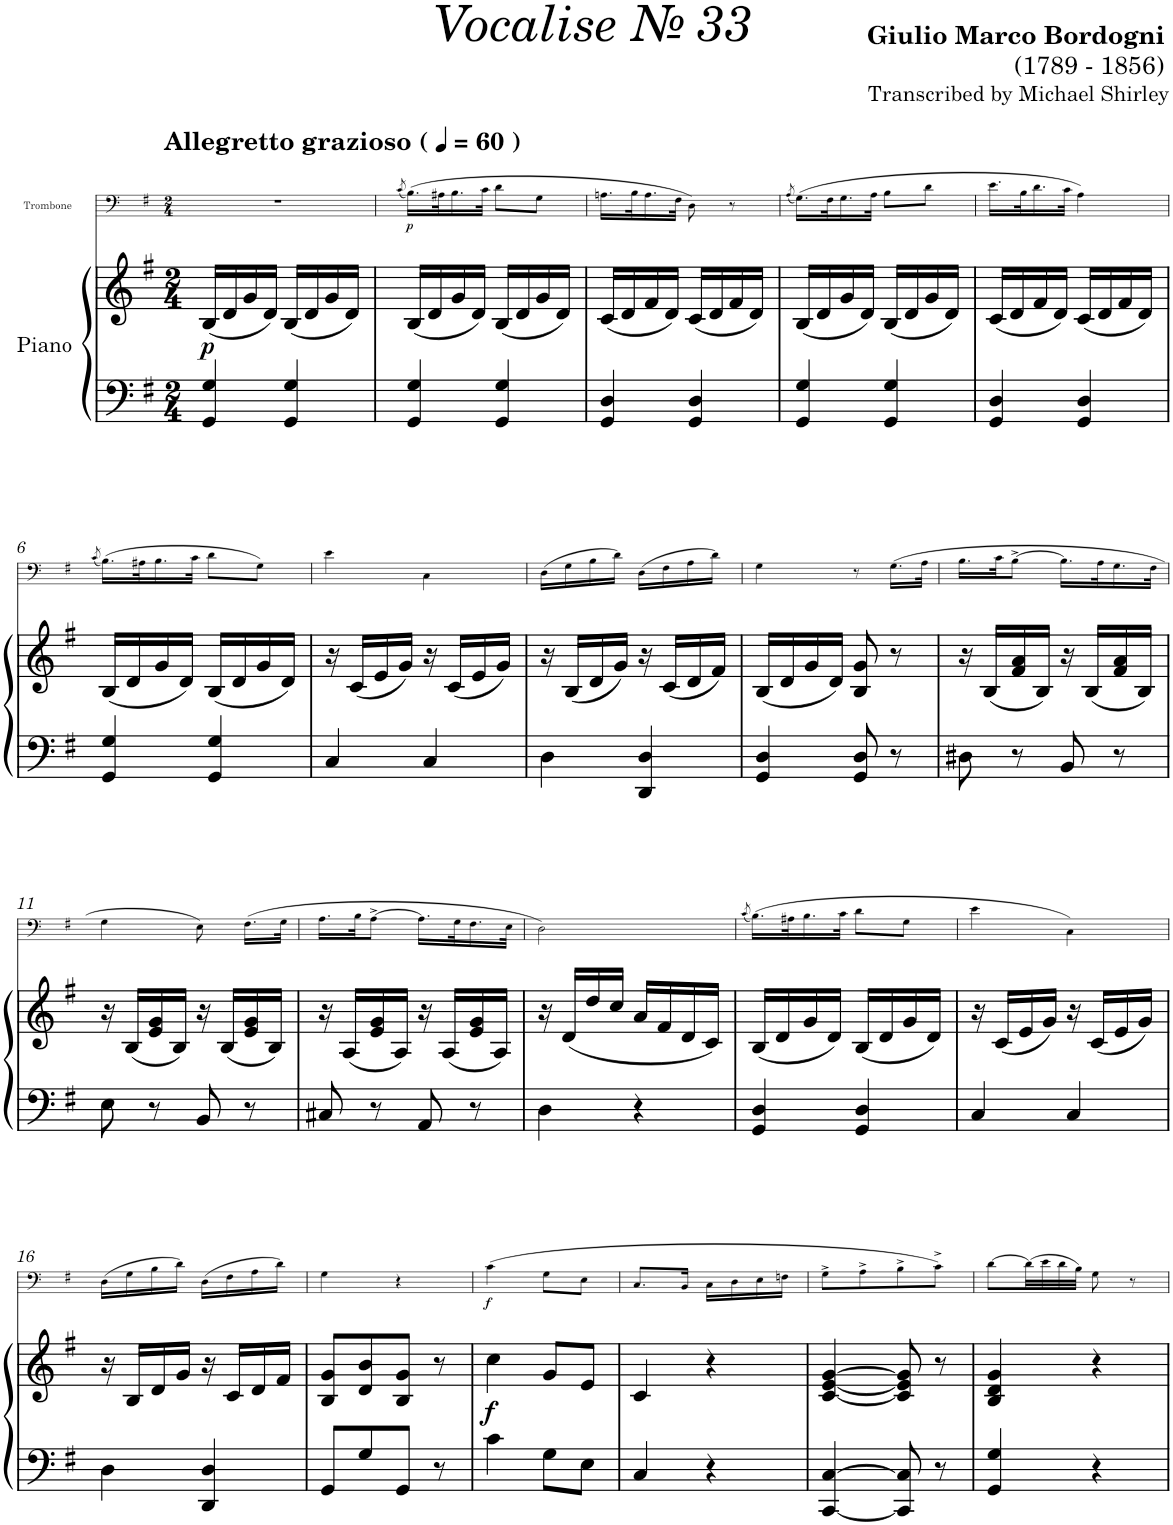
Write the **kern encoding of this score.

**kern	**kern	**dynam	**kern	**dynam
*part2	*part2	*part2	*part1	*part1
*staff3	*staff2	*staff2/3	*staff1	*staff1
*I"Piano	*	*	*I"Trombone	*
*I'Pno	*	*	*I'Trb	*
*	*	*	*stria5	*
*clefF4	*clefG2	*	*clefF4	*
*k[f#]	*k[f#]	*	*k[f#]	*
*M2/4	*M2/4	*	*M2/4	*
*MM60	*MM60	*	*MM60	*
=1	=1	=1	=1	=1
!	!	!	!LO:TX:a:B:t=Allegretto grazioso (	!
!	!	!	!LO:TX:a:B:t=)	!
!	!	!LO:DY:b	!	!
4GG/ 4G/	(16B/LL	p	2r	.
.	16d/	.	.	.
.	16g/	.	.	.
.	16d/JJ)	.	.	.
4GG/ 4G/	(16B/LL	.	.	.
.	16d/	.	.	.
.	16g/	.	.	.
.	16d/JJ)	.	.	.
=2	=2	=2	=2	=2
.	.	.	(8qc/	.
!	!	!	!	!LO:DY:b
4GG/ 4G/	(16B/LL	.	(>16.B\LL)	p
.	16d/	.	.	.
.	.	.	32A#X\K	.
.	16g/	.	16.B\	.
.	16d/JJ)	.	.	.
.	.	.	32c\JJk	.
4GG/ 4G/	(16B/LL	.	8d\L	.
.	16d/	.	.	.
.	16g/	.	8G\J	.
.	16d/JJ)	.	.	.
=3	=3	=3	=3	=3
4GG/ 4D/	(16c/LL	.	16.An\LL	.
.	16d/	.	.	.
.	.	.	32B\K	.
.	16f#/	.	16.A\	.
.	16d/JJ)	.	.	.
.	.	.	32F#\JJk	.
4GG/ 4D/	(16c/LL	.	8D\)	.
.	16d/	.	.	.
.	16f#/	.	8r	.
.	16d/JJ)	.	.	.
=4	=4	=4	=4	=4
.	.	.	(8qA/	.
4GG/ 4G/	(16B/LL	.	(>16.G\LL)	.
.	16d/	.	.	.
.	.	.	32F#\K	.
.	16g/	.	16.G\	.
.	16d/JJ)	.	.	.
.	.	.	32A\JJk	.
4GG/ 4G/	(16B/LL	.	8B\L	.
.	16d/	.	.	.
.	16g/	.	8d\J	.
.	16d/JJ)	.	.	.
=5	=5	=5	=5	=5
4GG/ 4D/	(16c/LL	.	16.e\LL	.
.	16d/	.	.	.
.	.	.	32B\K	.
.	16f#/	.	16.d\	.
.	16d/JJ)	.	.	.
.	.	.	32c\JJk	.
4GG/ 4D/	(16c/LL	.	4A\)	.
.	16d/	.	.	.
.	16f#/	.	.	.
.	16d/JJ)	.	.	.
!!LO:LB:g=z
=6	=6	=6	=6	=6
.	.	.	(8qc/	.
4GG/ 4G/	(16B/LL	.	(>16.B\LL)	.
.	16d/	.	.	.
.	.	.	32A#X\K	.
.	16g/	.	16.B\	.
.	16d/JJ)	.	.	.
.	.	.	32c\JJk	.
4GG/ 4G/	(16B/LL	.	8d\L	.
.	16d/	.	.	.
.	16g/	.	8G\J)	.
.	16d/JJ)	.	.	.
=7	=7	=7	=7	=7
4C/	16r	.	4e\	.
.	(16c/LL	.	.	.
.	16e/	.	.	.
.	16g/JJ)	.	.	.
4C/	16r	.	4C\	.
.	(16c/LL	.	.	.
.	16e/	.	.	.
.	16g/JJ)	.	.	.
=8	=8	=8	=8	=8
4D\	16r	.	(>16D\LL	.
.	(16B/LL	.	16G\	.
.	16d/	.	16B\	.
.	16g/JJ)	.	16d\JJ)	.
4DD/ 4D/	16r	.	(16D\LL	.
.	(16c/LL	.	16F#\	.
.	16d/	.	16A\	.
.	16f#/JJ)	.	16d\JJ)	.
=9	=9	=9	=9	=9
4GG/ 4D/	(16B/LL	.	4G\	.
.	16d/	.	.	.
.	16g/	.	.	.
.	16d/JJ)	.	.	.
8GG/ 8D/	8B/ 8g/	.	8r	.
8r	8r	.	(>16.G\LL	.
.	.	.	32A\JJk	.
=10	=10	=10	=10	=10
8D#X\	16r	.	16.B\LL	.
.	(16B/LL	.	.	.
.	.	.	32c\JK	.
8r	16f#/ 16a/	.	[>8B^\J	.
.	16B/JJ)	.	.	.
8BB/	16r	.	16.B\LL]	.
.	(16B/LL	.	.	.
.	.	.	32A\K	.
8r	16f#/ 16a/	.	16.G\	.
.	16B/JJ)	.	.	.
.	.	.	32F#\JJk	.
!!LO:LB:g=z
=11	=11	=11	=11	=11
8E\	16r	.	4G\	.
.	(16B/LL	.	.	.
8r	16e/ 16g/	.	.	.
.	16B/JJ)	.	.	.
8BB/	16r	.	8E\)	.
.	(16B/LL	.	.	.
8r	16e/ 16g/	.	(>16.F#\LL	.
.	16B/JJ)	.	.	.
.	.	.	32G\JJk	.
=12	=12	=12	=12	=12
8C#X/	16r	.	16.A\LL	.
.	(16A/LL	.	.	.
.	.	.	32B\JK	.
8r	16e/ 16g/	.	[>8A^\J	.
.	16A/JJ)	.	.	.
8AA/	16r	.	16.A\LL]	.
.	(16A/LL	.	.	.
.	.	.	32G\K	.
8r	16e/ 16g/	.	16.F#\	.
.	16A/JJ)	.	.	.
.	.	.	32E\JJk	.
=13	=13	=13	=13	=13
4D\	16r	.	2D\)	.
.	(16d/LL	.	.	.
.	16dd/	.	.	.
.	16cc/JJ	.	.	.
4r	16a/LL	.	.	.
.	16f#/	.	.	.
.	16d/	.	.	.
.	16c/JJ)	.	.	.
=14	=14	=14	=14	=14
.	.	.	(8qc/	.
4GG/ 4D/	(16B/LL	.	(16.B\LL)	.
.	16d/	.	.	.
.	.	.	32A#X\K	.
.	16g/	.	16.B\	.
.	16d/JJ)	.	.	.
.	.	.	32c\JJk	.
4GG/ 4D/	(16B/LL	.	8d\L	.
.	16d/	.	.	.
.	16g/	.	8G\J	.
.	16d/JJ)	.	.	.
=15	=15	=15	=15	=15
4C/	16r	.	4e\	.
.	(16c/LL	.	.	.
.	16e/	.	.	.
.	16g/JJ)	.	.	.
4C/	16r	.	4C\)	.
.	(16c/LL	.	.	.
.	16e/	.	.	.
.	16g/JJ)	.	.	.
!!LO:LB:g=z
=16	=16	=16	=16	=16
4D\	16r	.	(>16D\LL	.
.	16B/LL	.	16G\	.
.	16d/	.	16B\	.
.	16g/JJ	.	16d\JJ)	.
4DD/ 4D/	16r	.	(16D\LL	.
.	16c/LL	.	16F#\	.
.	16d/	.	16A\	.
.	16f#/JJ	.	16d\JJ)	.
=17	=17	=17	=17	=17
8GG/L	8B/ 8g/L	.	4G\	.
8G/	8d/ 8b/	.	.	.
8GG/J	8B/ 8g/J	.	4r	.
8r	8r	.	.	.
=18	=18	=18	=18	=18
!	!	!LO:DY:b	!	!LO:DY:b
4c\	4cc\	f	(4c\	f
8G\L	8g/L	.	8G\L	.
8E\J	8e/J	.	8E\J	.
=19	=19	=19	=19	=19
4C/	4c/	.	8.C/L	.
.	.	.	16BB/Jk	.
4r	4r	.	16C\LL	.
.	.	.	16D\	.
.	.	.	16E\	.
.	.	.	16Fn\JJ	.
=20	=20	=20	=20	=20
[4CC/ [4C/	[4c/ [4e/ [4g/	.	8G^\L	.
.	.	.	8A^\	.
8CC/] 8C/]	8c/] 8e/] 8g/]	.	8B^\	.
8r	8r	.	8c^\J)	.
=21	=21	=21	=21	=21
4GG/ 4G/	4B/ 4d/ 4g/	.	[>8d\L	.
.	.	.	(32d\LL]	.
.	.	.	32e\	.
.	.	.	32d\	.
.	.	.	32B\JJJ)	.
4r	4r	.	8G\	.
.	.	.	8r	.
=	=	=	=	=
*-	*-	*-	*-	*-
